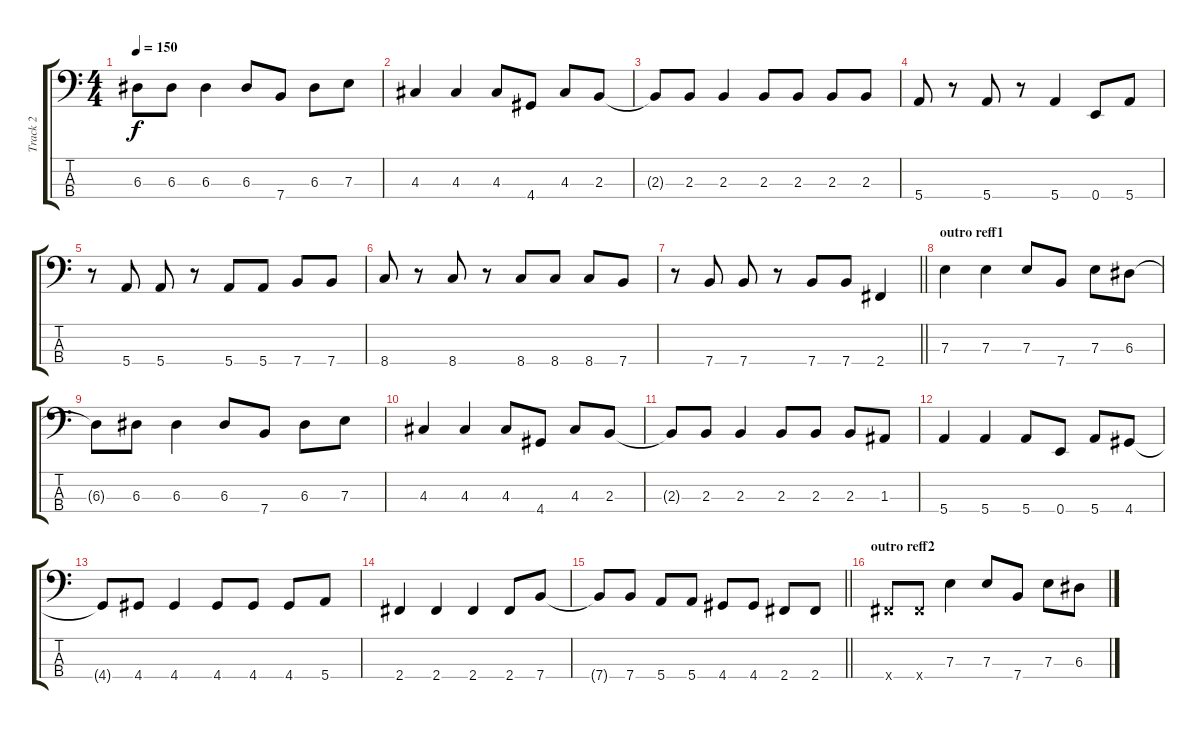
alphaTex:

\track ("Track 2" "Track 2") {instrument electricbassfinger}
\staff {score tabs}
\tuning (G2 D2 A1 E1) {hide}
\ts (4 4)
\tempo 150
\clef f4
\ks c
6.3{t}.8{dy f} 6.3.8 6.3.4 6.3.8 7.4.8 6.3.8 7.3.8 |
4.3.4 4.3.4 4.3.8 4.4.8 4.3.8 2.3.8 |
2.3{t}.8 2.3.8 2.3.4 2.3.8 2.3.8 2.3.8 2.3.8 |
5.4.8 r.8 5.4.8 r.8 5.4.4 0.4.8 5.4.8 |
r.8 5.4.8 5.4.8 r.8 5.4.8 5.4.8 7.4.8 7.4.8 |
8.4.8 r.8 8.4.8 r.8 8.4.8 8.4.8 8.4.8 7.4.8 |
\barLineRight lightlight
r.8 7.4.8 7.4.8 r.8 7.4.8 7.4.8 2.4.4 |
\section ("" "outro reff1")
7.3.4 7.3.4 7.3.8 7.4.8 7.3.8 6.3.8 |
6.3{t}.8 6.3.8 6.3.4 6.3.8 7.4.8 6.3.8 7.3.8 |
4.3.4 4.3.4 4.3.8 4.4.8 4.3.8 2.3.8 |
2.3{t}.8 2.3.8 2.3.4 2.3.8 2.3.8 2.3.8 1.3.8 |
5.4.4 5.4.4 5.4.8 0.4.8 5.4.8 4.4.8 |
4.4{t}.8 4.4.8 4.4.4 4.4.8 4.4.8 4.4.8 5.4.8 |
2.4.4 2.4.4 2.4.4 2.4.8 7.4.8 |
\barLineRight lightlight
7.4{t}.8 7.4.8 5.4.8 5.4.8 4.4.8 4.4.8 2.4.8 2.4.8 |
\section ("" "outro reff2")
2.4{x}.8 2.4{x}.8 7.3.4 7.3.8 7.4.8 7.3.8 6.3.8
